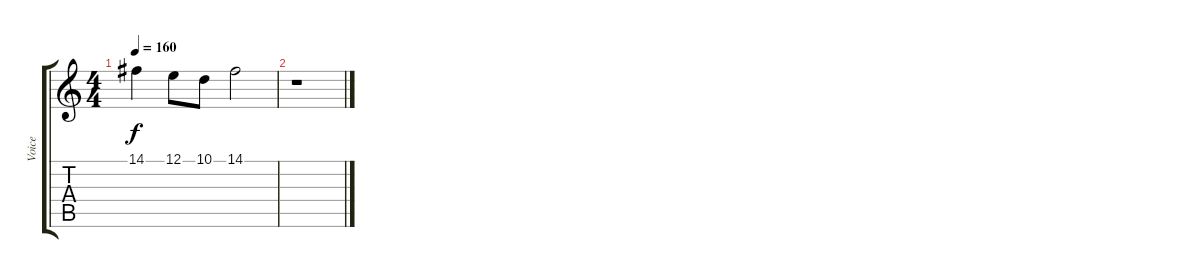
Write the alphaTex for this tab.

\track ("Voice" "Voice") {instrument oboe}
\staff {score tabs}
\tuning (E4 B3 G3 D3 A2 E2) {hide}
\ts (4 4)
\tempo 160
\clef g2
\ks c
14.1{t}.4{dy f} 12.1.8 10.1.8 14.1.2 |
r.1
